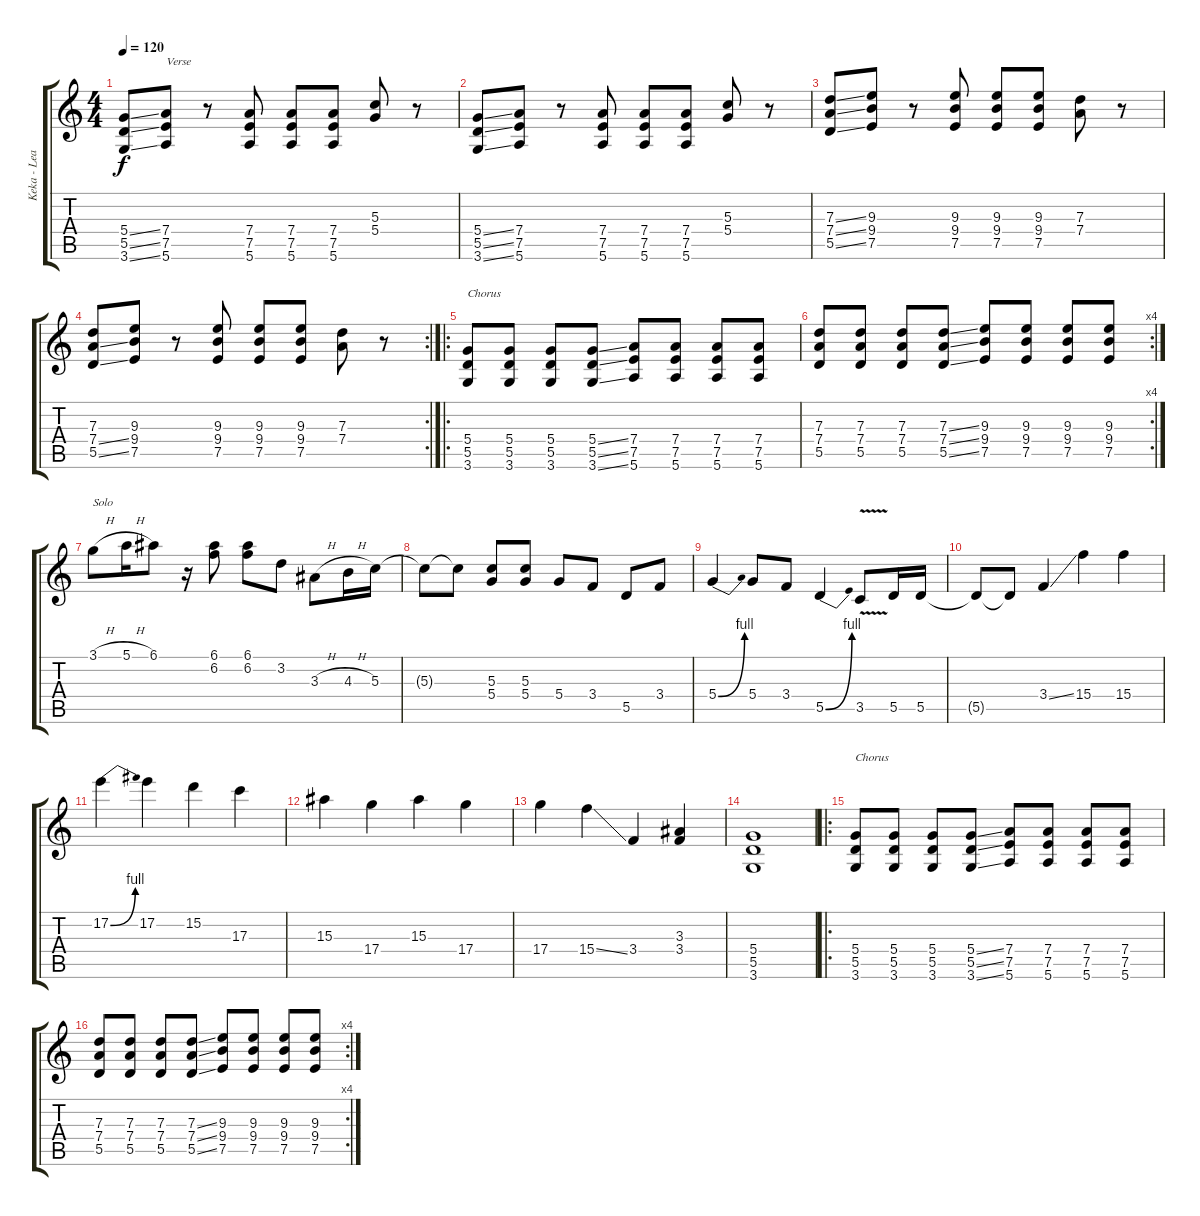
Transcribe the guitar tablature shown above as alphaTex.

\track ("Keka - Lead Guitar" "Keka - Lea") {instrument overdrivenguitar}
\staff {score tabs}
\tuning (E4 B3 G3 D3 A2 E2) {hide}
\ts (4 4)
\tempo 120
\clef g2
\ks c
(5.4{ss} 5.5{ss} 3.6{ss}).8{dy f} (7.4 7.5 5.6).8{txt "Verse"} r.8 (7.4 7.5 5.6).8 (7.4 7.5 5.6).8 (7.4 7.5 5.6).8 (5.3 5.4).8 r.8 |
(5.4{ss} 5.5{ss} 3.6{ss}).8 (7.4 7.5 5.6).8 r.8 (7.4 7.5 5.6).8 (7.4 7.5 5.6).8 (7.4 7.5 5.6).8 (5.3 5.4).8 r.8 |
(7.3{ss} 7.4{ss} 5.5{ss}).8 (9.3 9.4 7.5).8 r.8 (9.3 9.4 7.5).8 (9.3 9.4 7.5).8 (9.3 9.4 7.5).8 (7.3 7.4).8 r.8 |
\rc 2
(7.3 7.4{ss} 5.5{ss}).8 (9.3 9.4 7.5).8 r.8 (9.3 9.4 7.5).8 (9.3 9.4 7.5).8 (9.3 9.4 7.5).8 (7.3 7.4).8 r.8 |
\ro
(5.4 5.5 3.6).8{txt "Chorus"} (5.4 5.5 3.6).8 (5.4 5.5 3.6).8 (5.4{ss} 5.5{ss} 3.6{ss}).8 (7.4 7.5 5.6).8 (7.4 7.5 5.6).8 (7.4 7.5 5.6).8 (7.4 7.5 5.6).8 |
\rc 4
(7.3 7.4 5.5).8 (7.3 7.4 5.5).8 (7.3 7.4 5.5).8 (7.3{ss} 7.4{ss} 5.5{ss}).8 (9.3 9.4 7.5).8 (9.3 9.4 7.5).8 (9.3 9.4 7.5).8 (9.3 9.4 7.5).8 |
3.1{h}.8{txt "Solo"} 5.1{h}.16 6.1.8 r.16 (6.1 6.2).8 (6.1 6.2).8 3.2.8 3.3{h}.8 4.3{h}.16 5.3.16 |
5.3{t}.8 5.3{t}.8 (5.3 5.4).8 (5.3 5.4).8 5.4.8 3.4.8 5.5.8 3.4.8 |
5.4{be (bend 0 0 60 4)}.4 5.4.8 3.4.8 5.5{be (bend 0 0 60 4)}.4 3.5{v}.8 5.5.16 5.5.16 |
5.5{t}.8 5.5{t}.8 3.4{ss}.4 15.4.4 15.4.4 |
17.2{be (bend 0 0 60 4)}.4 17.2.4 15.2.4 17.3.4 |
15.3.4 17.4.4 15.3.4 17.4.4 |
17.4.4 15.4{ss}.4 3.4.4 (3.3 3.4).4 |
(5.4 5.5 3.6).1 |
\ro
(5.4 5.5 3.6).8{txt "Chorus"} (5.4 5.5 3.6).8 (5.4 5.5 3.6).8 (5.4{ss} 5.5{ss} 3.6{ss}).8 (7.4 7.5 5.6).8 (7.4 7.5 5.6).8 (7.4 7.5 5.6).8 (7.4 7.5 5.6).8 |
\rc 4
(7.3 7.4 5.5).8 (7.3 7.4 5.5).8 (7.3 7.4 5.5).8 (7.3{ss} 7.4{ss} 5.5{ss}).8 (9.3 9.4 7.5).8 (9.3 9.4 7.5).8 (9.3 9.4 7.5).8 (9.3 9.4 7.5).8
